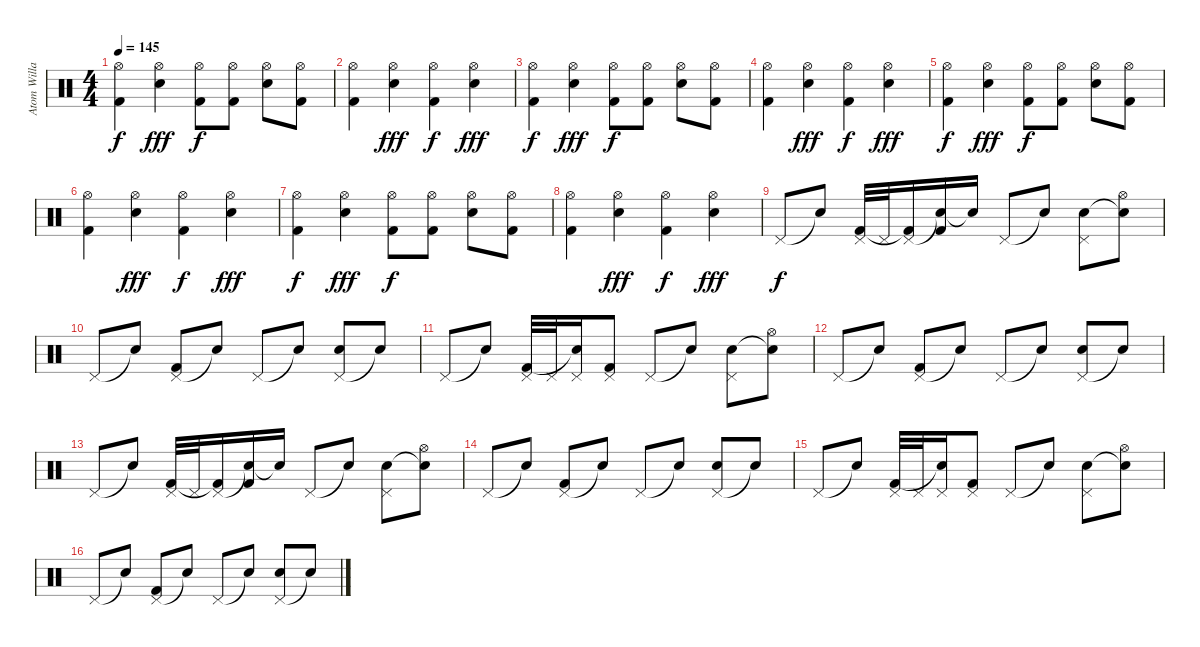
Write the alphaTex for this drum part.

\track ("Atom Willard" "Atom Willa") {instrument percussion}
\staff {score}
\articulation defaults
\ts (4 4)
\tempo 145
\clef neutral
\ks c
("Hi-Hat (open)" "Kick (hit) 2").4{dy f} ("Hi-Hat (open)" "Snare (hit) 2").4{dy fff} ("Hi-Hat (open)" "Kick (hit) 2").8{dy f} ("Hi-Hat (open)" "Kick (hit) 2").8 ("Hi-Hat (open)" "Snare (hit) 2").8 ("Hi-Hat (open)" "Kick (hit) 2").8 |
("Hi-Hat (open)" "Kick (hit) 2").4 ("Hi-Hat (open)" "Snare (hit) 2").4{dy fff} ("Hi-Hat (open)" "Kick (hit) 2").4{dy f} ("Hi-Hat (open)" "Snare (hit) 2").4{dy fff} |
("Hi-Hat (open)" "Kick (hit) 2").4{dy f} ("Hi-Hat (open)" "Snare (hit) 2").4{dy fff} ("Hi-Hat (open)" "Kick (hit) 2").8{dy f} ("Hi-Hat (open)" "Kick (hit) 2").8 ("Hi-Hat (open)" "Snare (hit) 2").8 ("Hi-Hat (open)" "Kick (hit) 2").8 |
("Hi-Hat (open)" "Kick (hit) 2").4 ("Hi-Hat (open)" "Snare (hit) 2").4{dy fff} ("Hi-Hat (open)" "Kick (hit) 2").4{dy f} ("Hi-Hat (open)" "Snare (hit) 2").4{dy fff} |
("Hi-Hat (open)" "Kick (hit) 2").4{dy f} ("Hi-Hat (open)" "Snare (hit) 2").4{dy fff} ("Hi-Hat (open)" "Kick (hit) 2").8{dy f} ("Hi-Hat (open)" "Kick (hit) 2").8 ("Hi-Hat (open)" "Snare (hit) 2").8 ("Hi-Hat (open)" "Kick (hit) 2").8 |
("Hi-Hat (open)" "Kick (hit) 2").4 ("Hi-Hat (open)" "Snare (hit) 2").4{dy fff} ("Hi-Hat (open)" "Kick (hit) 2").4{dy f} ("Hi-Hat (open)" "Snare (hit) 2").4{dy fff} |
("Hi-Hat (open)" "Kick (hit) 2").4{dy f} ("Hi-Hat (open)" "Snare (hit) 2").4{dy fff} ("Hi-Hat (open)" "Kick (hit) 2").8{dy f} ("Hi-Hat (open)" "Kick (hit) 2").8 ("Hi-Hat (open)" "Snare (hit) 2").8 ("Hi-Hat (open)" "Kick (hit) 2").8 |
("Hi-Hat (open)" "Kick (hit) 2").4 ("Hi-Hat (open)" "Snare (hit) 2").4{dy fff} ("Hi-Hat (open)" "Kick (hit) 2").4{dy f} ("Hi-Hat (open)" "Snare (hit) 2").4{dy fff} |
"Pedal Hi-Hat (hit)".8{dy f} "Snare (hit)"{t}.8 ("Pedal Hi-Hat (hit)" "Kick (hit) 2").32 "Pedal Hi-Hat (hit)".32 ("Pedal Hi-Hat (hit)" "Kick (hit) 2"{t}).16 ("Snare (hit)"{t} "Kick (hit) 2").16 "Snare (hit)"{t}.16 "Pedal Hi-Hat (hit)".8 "Snare (hit)"{t}.8 ("Pedal Hi-Hat (hit)" "Snare (hit) 2").8 ("Hi-Hat (open)" "Snare (hit)"{t}).8 |
"Pedal Hi-Hat (hit)".8 "Snare (hit)"{t}.8 ("Pedal Hi-Hat (hit)" "Kick (hit) 2").8 "Snare (hit)"{t}.8 "Pedal Hi-Hat (hit)".8 "Snare (hit)"{t}.8 ("Pedal Hi-Hat (hit)" "Snare (hit) 2").8 "Snare (hit)"{t}.8 |
"Pedal Hi-Hat (hit)".8 "Snare (hit)"{t}.8 ("Pedal Hi-Hat (hit)" "Kick (hit) 2").32 "Pedal Hi-Hat (hit)".32 ("Pedal Hi-Hat (hit)" "Snare (hit)"{t}).16 ("Pedal Hi-Hat (hit)" "Kick (hit) 2").8 "Pedal Hi-Hat (hit)".8 "Snare (hit)"{t}.8 ("Pedal Hi-Hat (hit)" "Snare (hit) 2").8 ("Hi-Hat (open)" "Snare (hit)"{t}).8 |
"Pedal Hi-Hat (hit)".8 "Snare (hit)"{t}.8 ("Pedal Hi-Hat (hit)" "Kick (hit) 2").8 "Snare (hit)"{t}.8 "Pedal Hi-Hat (hit)".8 "Snare (hit)"{t}.8 ("Pedal Hi-Hat (hit)" "Snare (hit) 2").8 "Snare (hit)"{t}.8 |
"Pedal Hi-Hat (hit)".8 "Snare (hit)"{t}.8 ("Pedal Hi-Hat (hit)" "Kick (hit) 2").32 "Pedal Hi-Hat (hit)".32 ("Pedal Hi-Hat (hit)" "Kick (hit) 2"{t}).16 ("Snare (hit)"{t} "Kick (hit) 2").16 "Snare (hit)"{t}.16 "Pedal Hi-Hat (hit)".8 "Snare (hit)"{t}.8 ("Pedal Hi-Hat (hit)" "Snare (hit) 2").8 ("Hi-Hat (open)" "Snare (hit)"{t}).8 |
"Pedal Hi-Hat (hit)".8 "Snare (hit)"{t}.8 ("Pedal Hi-Hat (hit)" "Kick (hit) 2").8 "Snare (hit)"{t}.8 "Pedal Hi-Hat (hit)".8 "Snare (hit)"{t}.8 ("Pedal Hi-Hat (hit)" "Snare (hit) 2").8 "Snare (hit)"{t}.8 |
"Pedal Hi-Hat (hit)".8 "Snare (hit)"{t}.8 ("Pedal Hi-Hat (hit)" "Kick (hit) 2").32 "Pedal Hi-Hat (hit)".32 ("Pedal Hi-Hat (hit)" "Snare (hit)"{t}).16 ("Pedal Hi-Hat (hit)" "Kick (hit) 2").8 "Pedal Hi-Hat (hit)".8 "Snare (hit)"{t}.8 ("Pedal Hi-Hat (hit)" "Snare (hit) 2").8 ("Hi-Hat (open)" "Snare (hit)"{t}).8 |
"Pedal Hi-Hat (hit)".8 "Snare (hit)"{t}.8 ("Pedal Hi-Hat (hit)" "Kick (hit) 2").8 "Snare (hit)"{t}.8 "Pedal Hi-Hat (hit)".8 "Snare (hit)"{t}.8 ("Pedal Hi-Hat (hit)" "Snare (hit) 2").8 "Snare (hit)"{t}.8
